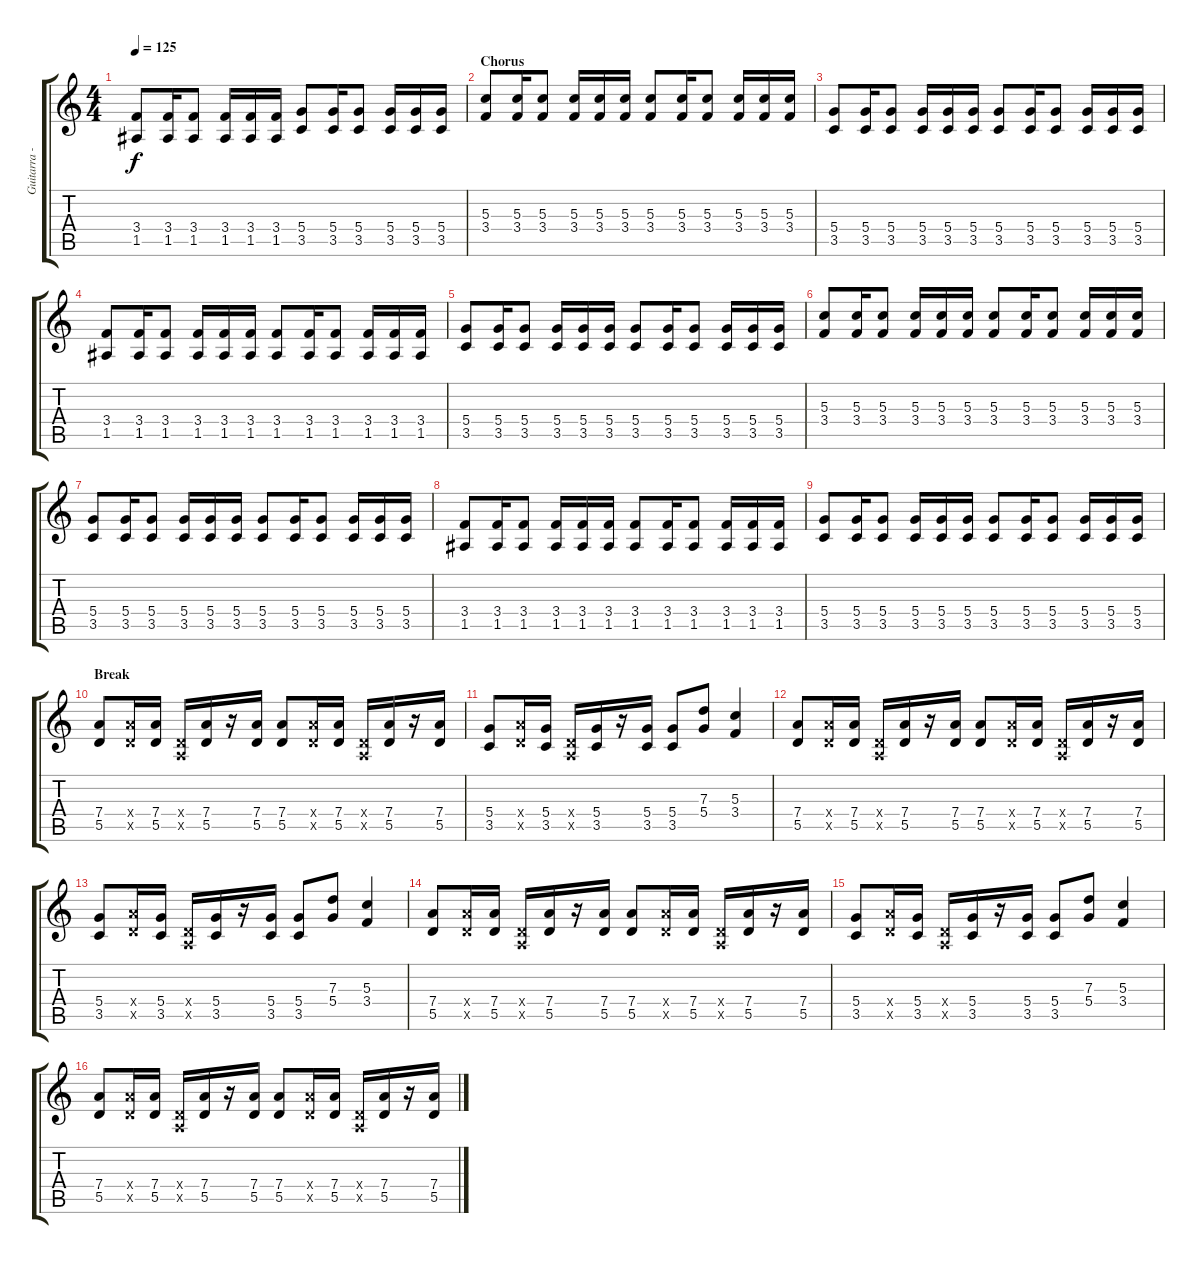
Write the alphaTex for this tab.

\track ("Guitarra - Guitar" "Guitarra -") {instrument distortionguitar}
\staff {score tabs}
\tuning (E4 B3 G3 D3 A2 E2) {hide}
\ts (4 4)
\tempo 125
\clef g2
\ks c
(3.4 1.5).8{dy f} (3.4 1.5).16 (3.4 1.5).8 (3.4 1.5).16 (3.4 1.5).16 (3.4 1.5).16 (5.4 3.5).8 (5.4 3.5).16 (5.4 3.5).8 (5.4 3.5).16 (5.4 3.5).16 (5.4 3.5).16 |
\section ("" "Chorus")
(5.3 3.4).8 (5.3 3.4).16 (5.3 3.4).8 (5.3 3.4).16 (5.3 3.4).16 (5.3 3.4).16 (5.3 3.4).8 (5.3 3.4).16 (5.3 3.4).8 (5.3 3.4).16 (5.3 3.4).16 (5.3 3.4).16 |
(5.4 3.5).8 (5.4 3.5).16 (5.4 3.5).8 (5.4 3.5).16 (5.4 3.5).16 (5.4 3.5).16 (5.4 3.5).8 (5.4 3.5).16 (5.4 3.5).8 (5.4 3.5).16 (5.4 3.5).16 (5.4 3.5).16 |
(3.4 1.5).8 (3.4 1.5).16 (3.4 1.5).8 (3.4 1.5).16 (3.4 1.5).16 (3.4 1.5).16 (3.4 1.5).8 (3.4 1.5).16 (3.4 1.5).8 (3.4 1.5).16 (3.4 1.5).16 (3.4 1.5).16 |
(5.4 3.5).8 (5.4 3.5).16 (5.4 3.5).8 (5.4 3.5).16 (5.4 3.5).16 (5.4 3.5).16 (5.4 3.5).8 (5.4 3.5).16 (5.4 3.5).8 (5.4 3.5).16 (5.4 3.5).16 (5.4 3.5).16 |
(5.3 3.4).8 (5.3 3.4).16 (5.3 3.4).8 (5.3 3.4).16 (5.3 3.4).16 (5.3 3.4).16 (5.3 3.4).8 (5.3 3.4).16 (5.3 3.4).8 (5.3 3.4).16 (5.3 3.4).16 (5.3 3.4).16 |
(5.4 3.5).8 (5.4 3.5).16 (5.4 3.5).8 (5.4 3.5).16 (5.4 3.5).16 (5.4 3.5).16 (5.4 3.5).8 (5.4 3.5).16 (5.4 3.5).8 (5.4 3.5).16 (5.4 3.5).16 (5.4 3.5).16 |
(3.4 1.5).8 (3.4 1.5).16 (3.4 1.5).8 (3.4 1.5).16 (3.4 1.5).16 (3.4 1.5).16 (3.4 1.5).8 (3.4 1.5).16 (3.4 1.5).8 (3.4 1.5).16 (3.4 1.5).16 (3.4 1.5).16 |
(5.4 3.5).8 (5.4 3.5).16 (5.4 3.5).8 (5.4 3.5).16 (5.4 3.5).16 (5.4 3.5).16 (5.4 3.5).8 (5.4 3.5).16 (5.4 3.5).8 (5.4 3.5).16 (5.4 3.5).16 (5.4 3.5).16 |
\section ("" "Break")
(7.4 5.5).8 (7.4{x} 5.5{x}).16 (7.4 5.5).16 (0.4{x} 0.5{x}).16 (7.4 5.5).16 r.16 (7.4 5.5).16 (7.4 5.5).8 (7.4{x} 5.5{x}).16 (7.4 5.5).16 (0.4{x} 0.5{x}).16 (7.4 5.5).16 r.16 (7.4 5.5).16 |
(5.4 3.5).8 (7.4{x} 5.5{x}).16 (5.4 3.5).16 (0.4{x} 0.5{x}).16 (5.4 3.5).16 r.16 (5.4 3.5).16 (5.4 3.5).8 (7.3 5.4).8 (5.3 3.4).4 |
(7.4 5.5).8 (7.4{x} 5.5{x}).16 (7.4 5.5).16 (0.4{x} 0.5{x}).16 (7.4 5.5).16 r.16 (7.4 5.5).16 (7.4 5.5).8 (7.4{x} 5.5{x}).16 (7.4 5.5).16 (0.4{x} 0.5{x}).16 (7.4 5.5).16 r.16 (7.4 5.5).16 |
(5.4 3.5).8 (7.4{x} 5.5{x}).16 (5.4 3.5).16 (0.4{x} 0.5{x}).16 (5.4 3.5).16 r.16 (5.4 3.5).16 (5.4 3.5).8 (7.3 5.4).8 (5.3 3.4).4 |
(7.4 5.5).8 (7.4{x} 5.5{x}).16 (7.4 5.5).16 (0.4{x} 0.5{x}).16 (7.4 5.5).16 r.16 (7.4 5.5).16 (7.4 5.5).8 (7.4{x} 5.5{x}).16 (7.4 5.5).16 (0.4{x} 0.5{x}).16 (7.4 5.5).16 r.16 (7.4 5.5).16 |
(5.4 3.5).8 (7.4{x} 5.5{x}).16 (5.4 3.5).16 (0.4{x} 0.5{x}).16 (5.4 3.5).16 r.16 (5.4 3.5).16 (5.4 3.5).8 (7.3 5.4).8 (5.3 3.4).4 |
(7.4 5.5).8 (7.4{x} 5.5{x}).16 (7.4 5.5).16 (0.4{x} 0.5{x}).16 (7.4 5.5).16 r.16 (7.4 5.5).16 (7.4 5.5).8 (7.4{x} 5.5{x}).16 (7.4 5.5).16 (0.4{x} 0.5{x}).16 (7.4 5.5).16 r.16 (7.4 5.5).16
